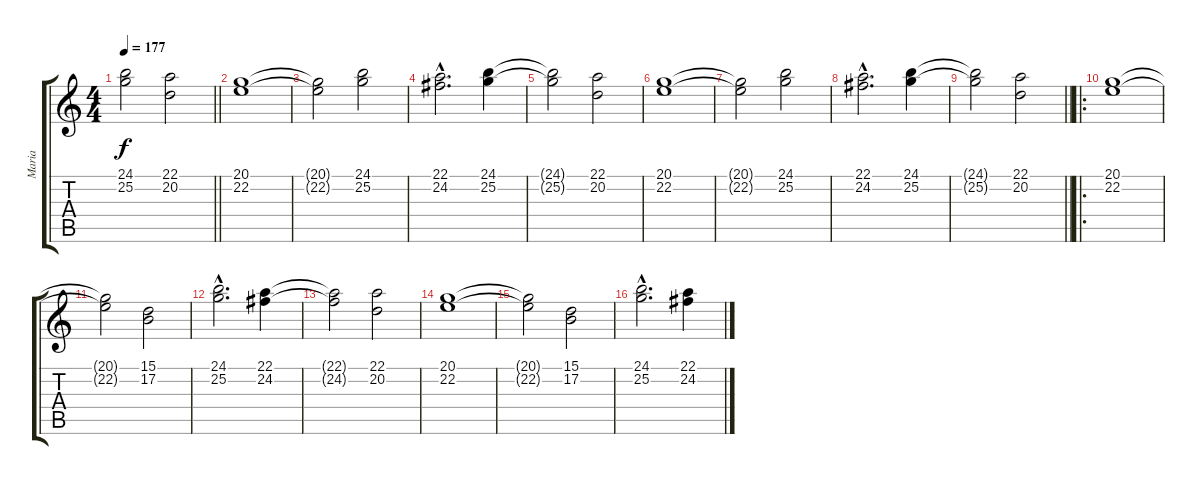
\track ("Maria" "Maria") {instrument pad4choir}
\staff {score tabs}
\tuning (B3 Gb3 D3 A2 E2 B1) {hide}
\ts (4 4)
\tempo 177
\clef g2
\barLineRight lightlight
\ks c
(24.1{t} 25.2{t}).2{dy f} (22.1 20.2).2 |
(20.1 22.2).1 |
(20.1{t} 22.2{t}).2 (24.1 25.2).2 |
(22.1{hac} 24.2{hac}).2{d} (24.1 25.2).4 |
(24.1{t} 25.2{t}).2 (22.1 20.2).2 |
(20.1 22.2).1 |
(20.1{t} 22.2{t}).2 (24.1 25.2).2 |
(22.1{hac} 24.2{hac}).2{d} (24.1 25.2).4 |
\barLineRight lightlight
(24.1{t} 25.2{t}).2 (22.1 20.2).2 |
\ro
(20.1 22.2).1 |
(20.1{t} 22.2{t}).2 (15.1 17.2).2 |
(24.1{hac} 25.2{hac}).2{d} (22.1 24.2).4 |
(22.1{t} 24.2{t}).2 (22.1 20.2).2 |
(20.1 22.2).1 |
(20.1{t} 22.2{t}).2 (15.1 17.2).2 |
(24.1{hac} 25.2{hac}).2{d} (22.1 24.2).4
